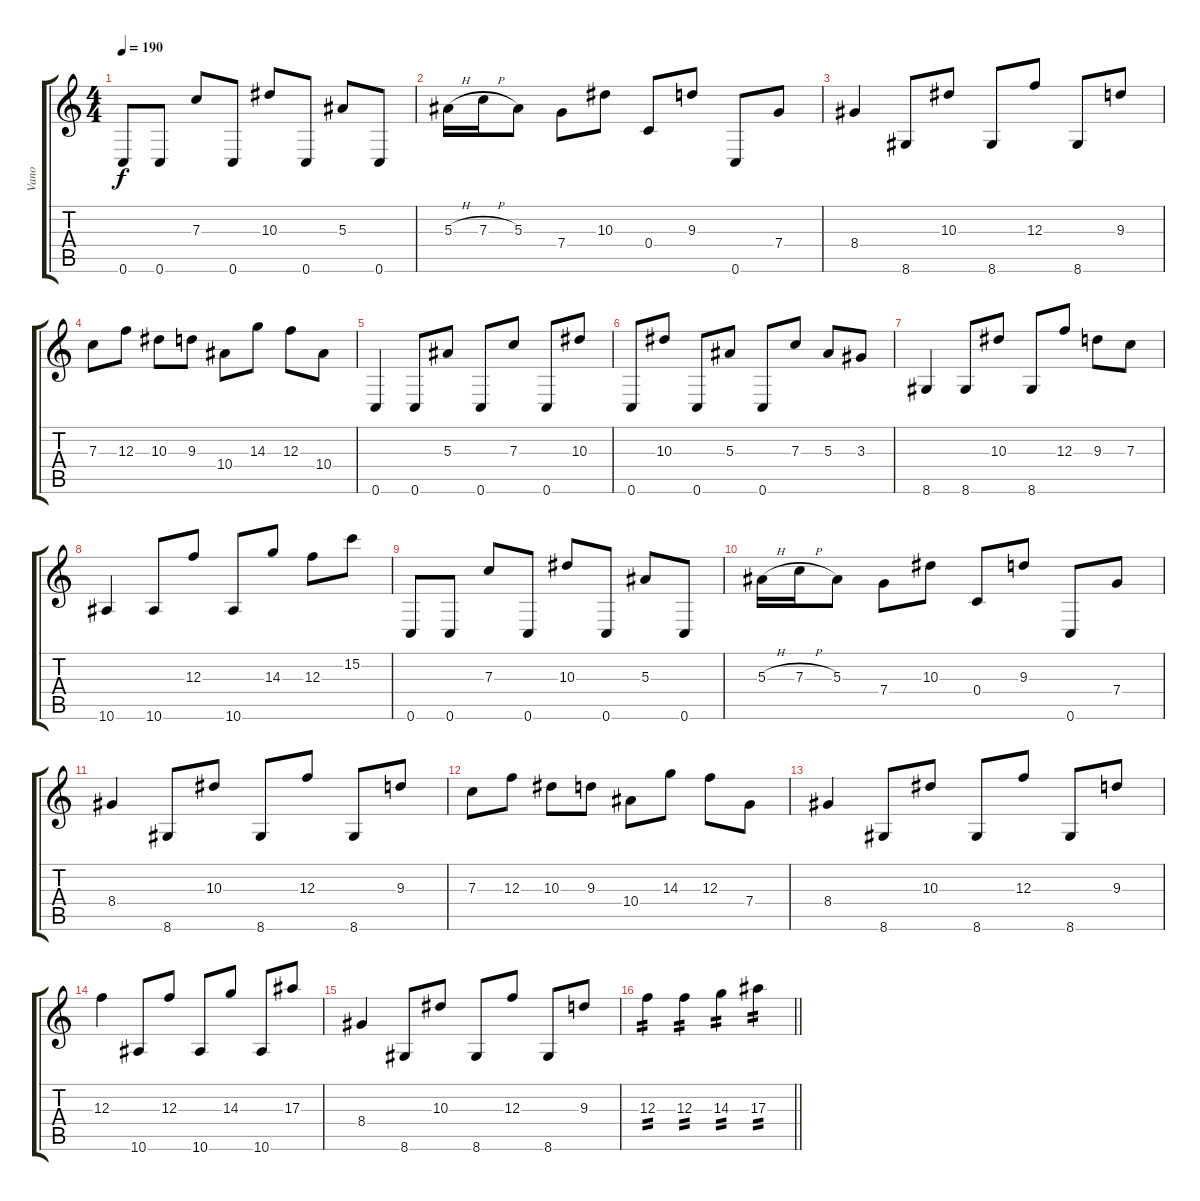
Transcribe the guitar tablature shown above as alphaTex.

\track ("Vano" "Vano") {instrument distortionguitar}
\staff {score tabs}
\tuning (D4 A3 F3 C3 G2 C2) {hide}
\ts (4 4)
\tempo 190
\clef g2
\ks c
0.6.8{dy f} 0.6.8 7.3.8 0.6.8 10.3.8 0.6.8 5.3.8 0.6.8 |
5.3{h}.16 7.3{h}.16 5.3.8 7.4.8 10.3.8 0.4.8 9.3.8 0.6.8 7.4.8 |
8.4.4 8.6.8 10.3.8 8.6.8 12.3.8 8.6.8 9.3.8 |
7.3.8 12.3.8 10.3.8 9.3.8 10.4.8 14.3.8 12.3.8 10.4.8 |
0.6.4 0.6.8 5.3.8 0.6.8 7.3.8 0.6.8 10.3.8 |
0.6.8 10.3.8 0.6.8 5.3.8 0.6.8 7.3.8 5.3.8 3.3.8 |
8.6.4 8.6.8 10.3.8 8.6.8 12.3.8 9.3.8 7.3.8 |
10.6.4 10.6.8 12.3.8 10.6.8 14.3.8 12.3.8 15.2.8 |
0.6.8 0.6.8 7.3.8 0.6.8 10.3.8 0.6.8 5.3.8 0.6.8 |
5.3{h}.16 7.3{h}.16 5.3.8 7.4.8 10.3.8 0.4.8 9.3.8 0.6.8 7.4.8 |
8.4.4 8.6.8 10.3.8 8.6.8 12.3.8 8.6.8 9.3.8 |
7.3.8 12.3.8 10.3.8 9.3.8 10.4.8 14.3.8 12.3.8 7.4.8 |
8.4.4 8.6.8 10.3.8 8.6.8 12.3.8 8.6.8 9.3.8 |
12.3.4 10.6.8 12.3.8 10.6.8 14.3.8 10.6.8 17.3.8 |
8.4.4 8.6.8 10.3.8 8.6.8 12.3.8 8.6.8 9.3.8 |
\barLineRight lightlight
12.3.4{tp 2} 12.3.4{tp 2} 14.3.4{tp 2} 17.3.4{tp 2}
